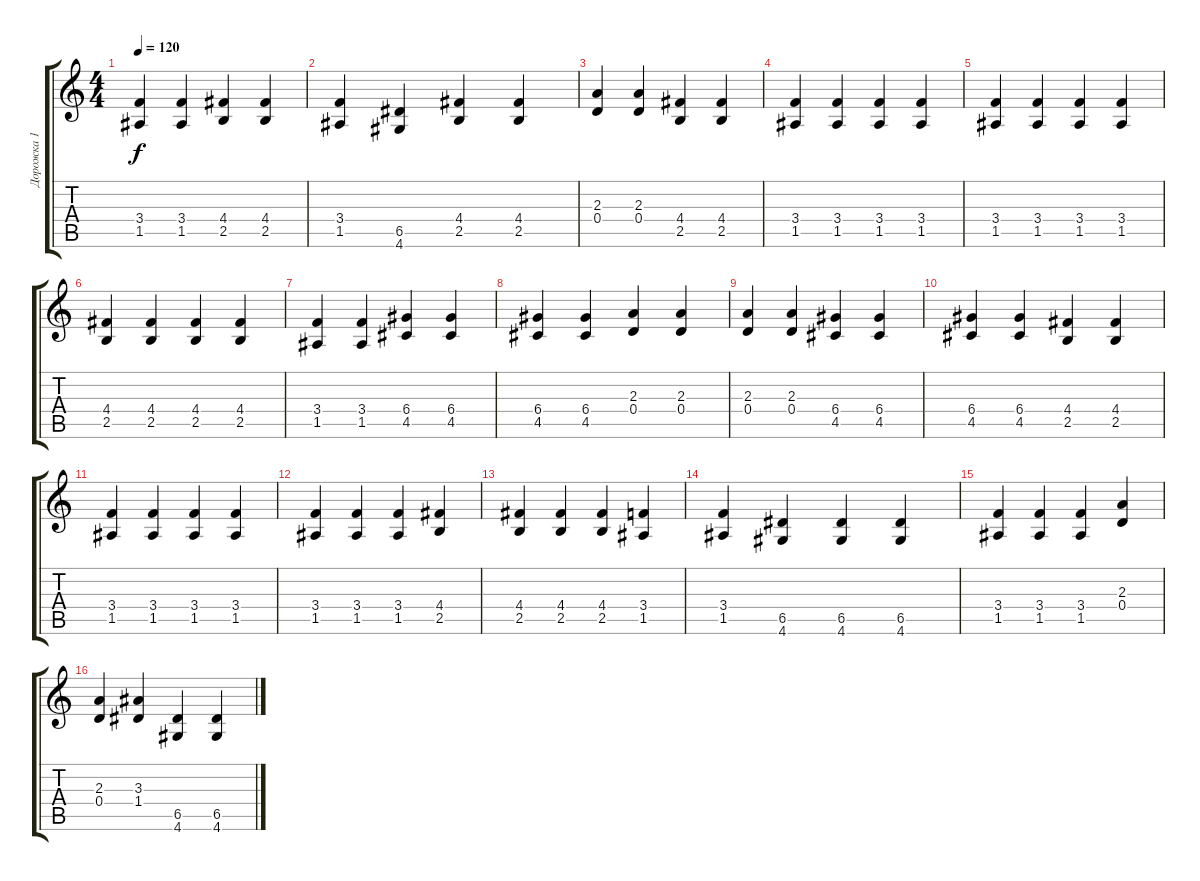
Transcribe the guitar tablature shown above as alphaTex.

\track ("Дорожка 1" "Дорожка 1") {instrument overdrivenguitar}
\staff {score tabs}
\tuning (E4 B3 G3 D3 A2 E2) {hide}
\ts (4 4)
\tempo 120
\clef g2
\ks c
(3.4 1.5).4{dy f} (3.4 1.5).4 (4.4 2.5).4 (4.4 2.5).4 |
(3.4 1.5).4 (6.5 4.6).4 (4.4 2.5).4 (4.4 2.5).4 |
(2.3 0.4).4 (2.3 0.4).4 (4.4 2.5).4 (4.4 2.5).4 |
(3.4 1.5).4 (3.4 1.5).4 (3.4 1.5).4 (3.4 1.5).4 |
(3.4 1.5).4 (3.4 1.5).4 (3.4 1.5).4 (3.4 1.5).4 |
(4.4 2.5).4 (4.4 2.5).4 (4.4 2.5).4 (4.4 2.5).4 |
(3.4 1.5).4 (3.4 1.5).4 (6.4 4.5).4 (6.4 4.5).4 |
(6.4 4.5).4 (6.4 4.5).4 (2.3 0.4).4 (2.3 0.4).4 |
(2.3 0.4).4 (2.3 0.4).4 (6.4 4.5).4 (6.4 4.5).4 |
(6.4 4.5).4 (6.4 4.5).4 (4.4 2.5).4 (4.4 2.5).4 |
(3.4 1.5).4 (3.4 1.5).4 (3.4 1.5).4 (3.4 1.5).4 |
(3.4 1.5).4 (3.4 1.5).4 (3.4 1.5).4 (4.4 2.5).4 |
(4.4 2.5).4 (4.4 2.5).4 (4.4 2.5).4 (3.4 1.5).4 |
(3.4 1.5).4 (6.5 4.6).4 (6.5 4.6).4 (6.5 4.6).4 |
(3.4 1.5).4 (3.4 1.5).4 (3.4 1.5).4 (2.3 0.4).4 |
(2.3 0.4).4 (3.3 1.4).4 (6.5 4.6).4 (6.5 4.6).4
